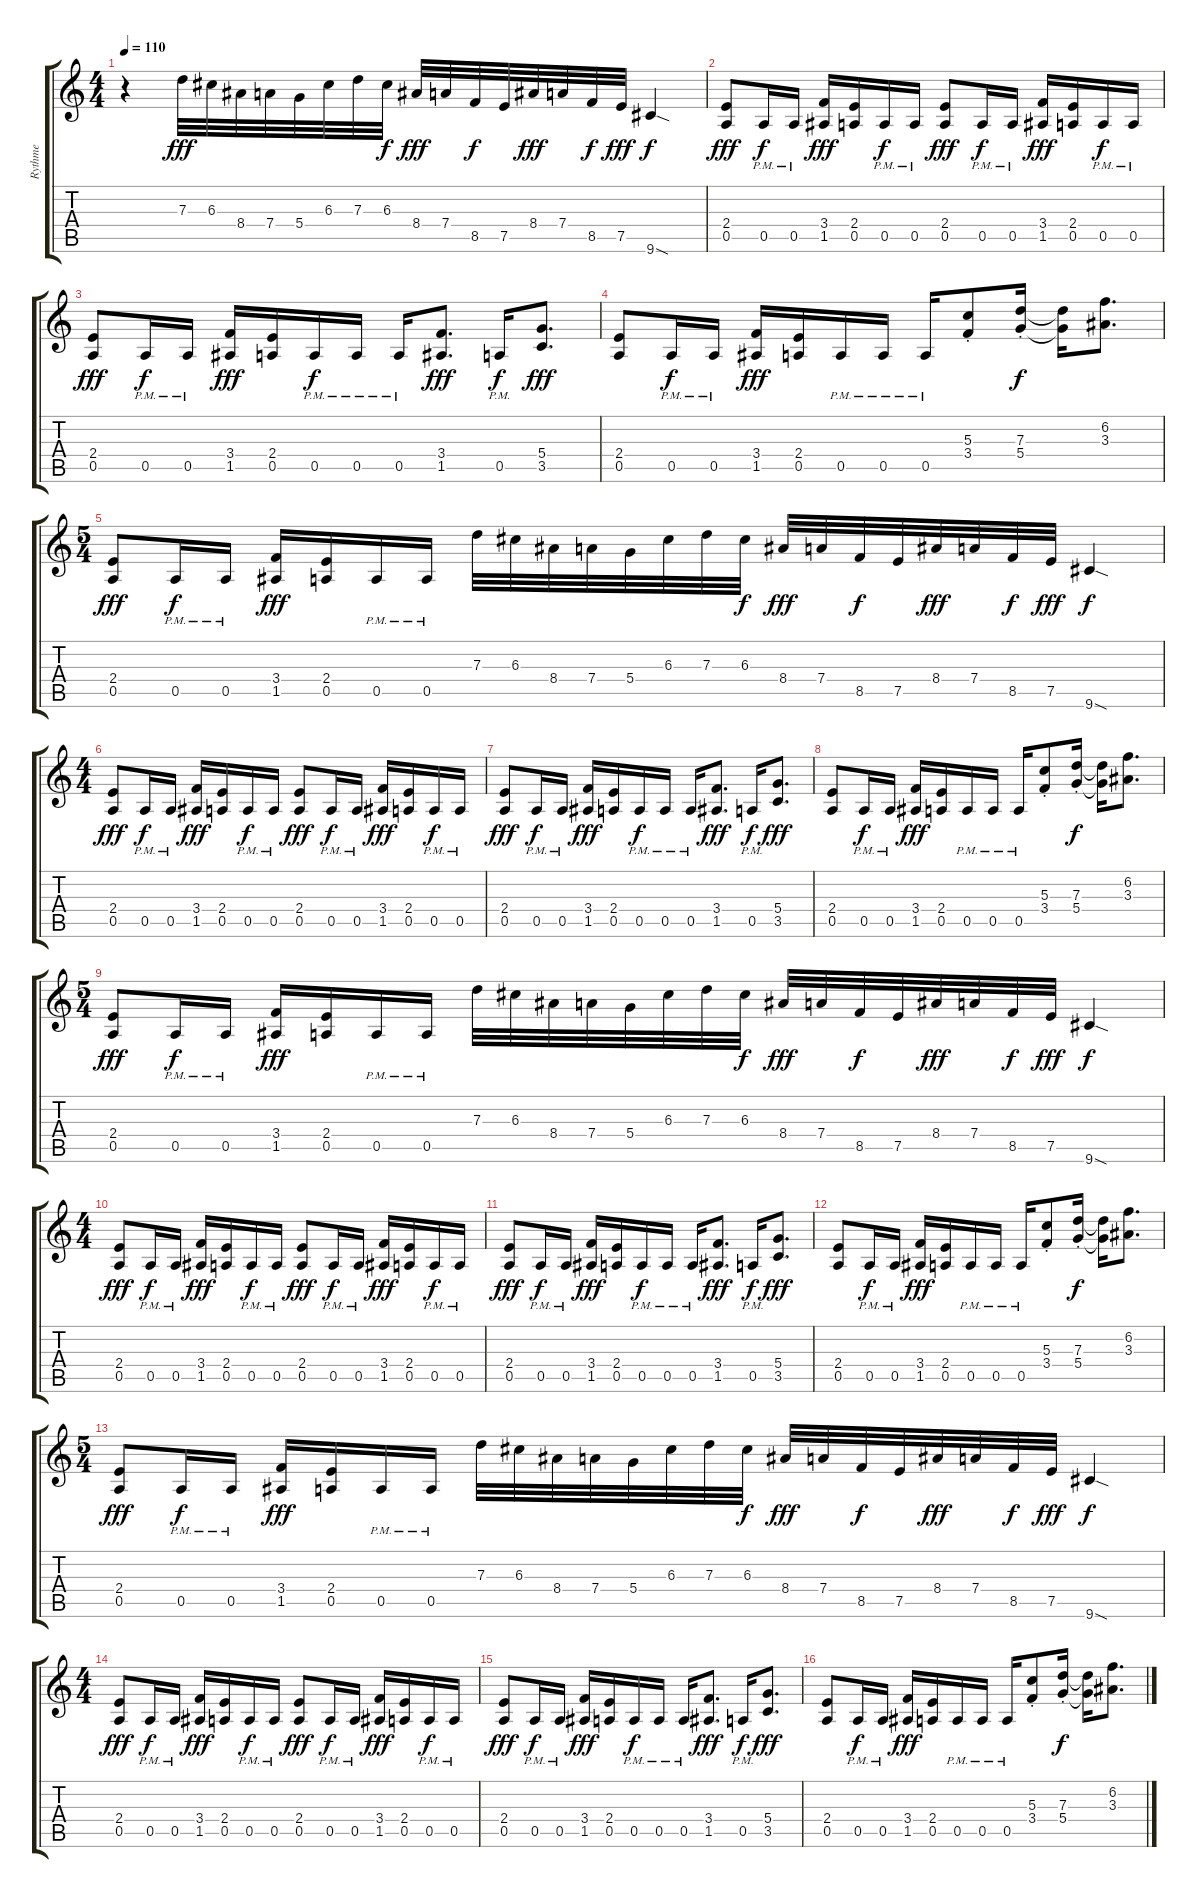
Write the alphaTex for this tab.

\track ("Rythme" "Rythme") {instrument distortionguitar}
\staff {score tabs}
\tuning (E4 B3 G3 D3 A2 E2) {hide}
\ts (4 4)
\tempo 110
\clef g2
\ks c
r.4{dy fff instrument distortionguitar} 7.3.32 6.3.32 8.4.32 7.4.32 5.4.32 6.3.32 7.3.32 6.3.32{dy f} 8.4.32{dy fff} 7.4.32 8.5.32{dy f} 7.5.32 8.4.32{dy fff} 7.4.32 8.5.32{dy f} 7.5.32{dy fff} 9.6{sod}.4{dy f} |
(2.4 0.5).8{dy fff} 0.5{pm}.16{dy f} 0.5{pm}.16 (3.4 1.5).16{dy fff} (2.4 0.5).16 0.5{pm}.16{dy f} 0.5{pm}.16 (2.4 0.5).8{dy fff} 0.5{pm}.16{dy f} 0.5{pm}.16 (3.4 1.5).16{dy fff} (2.4 0.5).16 0.5{pm}.16{dy f} 0.5{pm}.16 |
(2.4 0.5).8{dy fff} 0.5{pm}.16{dy f} 0.5{pm}.16 (3.4 1.5).16{dy fff} (2.4 0.5).16 0.5{pm}.16{dy f} 0.5{pm}.16 0.5{pm}.16 (3.4 1.5).8{d dy fff} 0.5{pm}.16{dy f} (5.4 3.5).8{d dy fff} |
(2.4 0.5).8 0.5{pm}.16{dy f} 0.5{pm}.16 (3.4 1.5).16{dy fff} (2.4 0.5).16 0.5{pm}.16 0.5{pm}.16 0.5{pm}.16 (5.3 3.4{st}).8 (7.3 5.4{st}).16{dy f} (7.3{t} 5.4{t}).16 (6.2 3.3).8{d} |
\ts (5 4)
(2.4 0.5).8{dy fff} 0.5{pm}.16{dy f} 0.5{pm}.16 (3.4 1.5).16{dy fff} (2.4 0.5).16 0.5{pm}.16 0.5{pm}.16 7.3.32 6.3.32 8.4.32 7.4.32 5.4.32 6.3.32 7.3.32 6.3.32{dy f} 8.4.32{dy fff} 7.4.32 8.5.32{dy f} 7.5.32 8.4.32{dy fff} 7.4.32 8.5.32{dy f} 7.5.32{dy fff} 9.6{sod}.4{dy f} |
\ts (4 4)
(2.4 0.5).8{dy fff} 0.5{pm}.16{dy f} 0.5{pm}.16 (3.4 1.5).16{dy fff} (2.4 0.5).16 0.5{pm}.16{dy f} 0.5{pm}.16 (2.4 0.5).8{dy fff} 0.5{pm}.16{dy f} 0.5{pm}.16 (3.4 1.5).16{dy fff} (2.4 0.5).16 0.5{pm}.16{dy f} 0.5{pm}.16 |
(2.4 0.5).8{dy fff} 0.5{pm}.16{dy f} 0.5{pm}.16 (3.4 1.5).16{dy fff} (2.4 0.5).16 0.5{pm}.16{dy f} 0.5{pm}.16 0.5{pm}.16 (3.4 1.5).8{d dy fff} 0.5{pm}.16{dy f} (5.4 3.5).8{d dy fff} |
(2.4 0.5).8 0.5{pm}.16{dy f} 0.5{pm}.16 (3.4 1.5).16{dy fff} (2.4 0.5).16 0.5{pm}.16 0.5{pm}.16 0.5{pm}.16 (5.3 3.4{st}).8 (7.3 5.4{st}).16{dy f} (7.3{t} 5.4{t}).16 (6.2 3.3).8{d} |
\ts (5 4)
(2.4 0.5).8{dy fff} 0.5{pm}.16{dy f} 0.5{pm}.16 (3.4 1.5).16{dy fff} (2.4 0.5).16 0.5{pm}.16 0.5{pm}.16 7.3.32 6.3.32 8.4.32 7.4.32 5.4.32 6.3.32 7.3.32 6.3.32{dy f} 8.4.32{dy fff} 7.4.32 8.5.32{dy f} 7.5.32 8.4.32{dy fff} 7.4.32 8.5.32{dy f} 7.5.32{dy fff} 9.6{sod}.4{dy f} |
\ts (4 4)
(2.4 0.5).8{dy fff} 0.5{pm}.16{dy f} 0.5{pm}.16 (3.4 1.5).16{dy fff} (2.4 0.5).16 0.5{pm}.16{dy f} 0.5{pm}.16 (2.4 0.5).8{dy fff} 0.5{pm}.16{dy f} 0.5{pm}.16 (3.4 1.5).16{dy fff} (2.4 0.5).16 0.5{pm}.16{dy f} 0.5{pm}.16 |
(2.4 0.5).8{dy fff} 0.5{pm}.16{dy f} 0.5{pm}.16 (3.4 1.5).16{dy fff} (2.4 0.5).16 0.5{pm}.16{dy f} 0.5{pm}.16 0.5{pm}.16 (3.4 1.5).8{d dy fff} 0.5{pm}.16{dy f} (5.4 3.5).8{d dy fff} |
(2.4 0.5).8 0.5{pm}.16{dy f} 0.5{pm}.16 (3.4 1.5).16{dy fff} (2.4 0.5).16 0.5{pm}.16 0.5{pm}.16 0.5{pm}.16 (5.3 3.4{st}).8 (7.3 5.4{st}).16{dy f} (7.3{t} 5.4{t}).16 (6.2 3.3).8{d} |
\ts (5 4)
(2.4 0.5).8{dy fff} 0.5{pm}.16{dy f} 0.5{pm}.16 (3.4 1.5).16{dy fff} (2.4 0.5).16 0.5{pm}.16 0.5{pm}.16 7.3.32 6.3.32 8.4.32 7.4.32 5.4.32 6.3.32 7.3.32 6.3.32{dy f} 8.4.32{dy fff} 7.4.32 8.5.32{dy f} 7.5.32 8.4.32{dy fff} 7.4.32 8.5.32{dy f} 7.5.32{dy fff} 9.6{sod}.4{dy f} |
\ts (4 4)
(2.4 0.5).8{dy fff} 0.5{pm}.16{dy f} 0.5{pm}.16 (3.4 1.5).16{dy fff} (2.4 0.5).16 0.5{pm}.16{dy f} 0.5{pm}.16 (2.4 0.5).8{dy fff} 0.5{pm}.16{dy f} 0.5{pm}.16 (3.4 1.5).16{dy fff} (2.4 0.5).16 0.5{pm}.16{dy f} 0.5{pm}.16 |
(2.4 0.5).8{dy fff} 0.5{pm}.16{dy f} 0.5{pm}.16 (3.4 1.5).16{dy fff} (2.4 0.5).16 0.5{pm}.16{dy f} 0.5{pm}.16 0.5{pm}.16 (3.4 1.5).8{d dy fff} 0.5{pm}.16{dy f} (5.4 3.5).8{d dy fff} |
(2.4 0.5).8 0.5{pm}.16{dy f} 0.5{pm}.16 (3.4 1.5).16{dy fff} (2.4 0.5).16 0.5{pm}.16 0.5{pm}.16 0.5{pm}.16 (5.3 3.4{st}).8 (7.3 5.4{st}).16{dy f} (7.3{t} 5.4{t}).16 (6.2 3.3).8{d}
